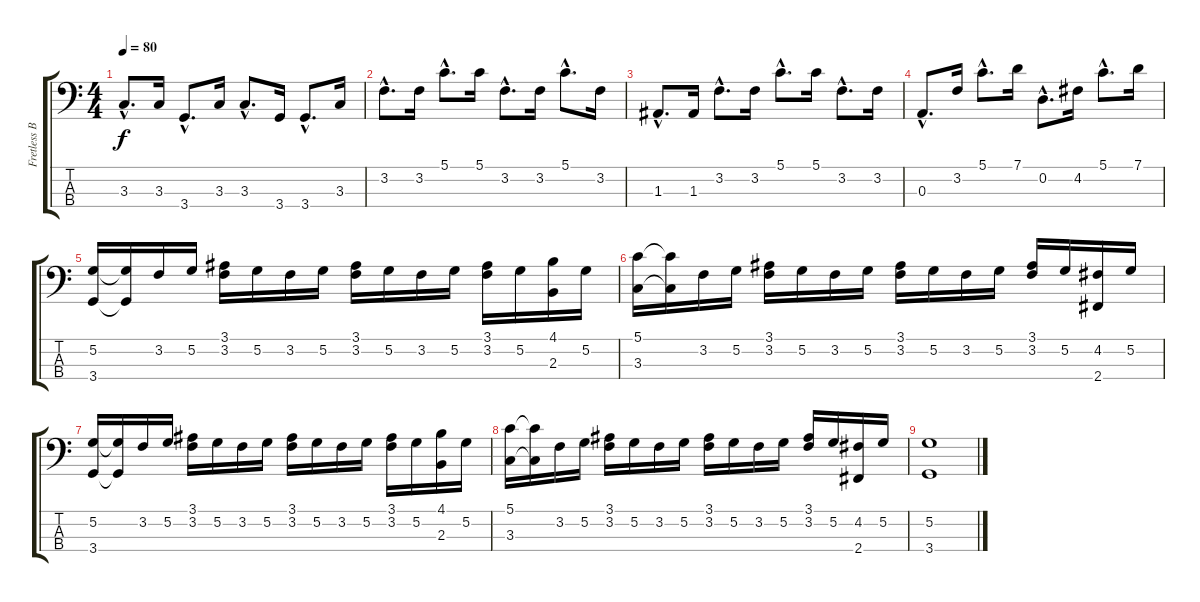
\track ("Fretless Bass" "Fretless B") {instrument fretlessbass}
\staff {score tabs}
\tuning (G2 D2 A1 E1) {hide}
\ts (4 4)
\tempo 80
\clef f4
\ks c
3.3{hac}.8{d dy f} 3.3.16 3.4{hac}.8{d} 3.3.16 3.3{hac}.8{d} 3.4.16 3.4{hac}.8{d} 3.3.16 |
3.2{hac}.8{d} 3.2.16 5.1{hac}.8{d} 5.1.16 3.2{hac}.8{d} 3.2.16 5.1{hac}.8{d} 3.2.16 |
1.3{hac}.8{d} 1.3.16 3.2{hac}.8{d} 3.2.16 5.1{hac}.8{d} 5.1.16 3.2{hac}.8{d} 3.2.16 |
0.3{hac}.8{d} 3.2.16 5.1{hac}.8{d} 7.1.16 0.2{hac}.8{d} 4.2.16 5.1{hac}.8{d} 7.1.16 |
(5.2 3.4).16 (5.2{t} 3.4{t}).16 3.2.16 5.2.16 (3.1 3.2).16 5.2.16 3.2.16 5.2.16 (3.1 3.2).16 5.2.16 3.2.16 5.2.16 (3.1 3.2).16 5.2.16 (4.1 2.3).16 5.2.16 |
(5.1 3.3).16 (5.1{t} 3.3{t}).16 3.2.16 5.2.16 (3.1 3.2).16 5.2.16 3.2.16 5.2.16 (3.1 3.2).16 5.2.16 3.2.16 5.2.16 (3.1 3.2).16 5.2.16 (4.2 2.4).16 5.2.16 |
(5.2 3.4).16 (5.2{t} 3.4{t}).16 3.2.16 5.2.16 (3.1 3.2).16 5.2.16 3.2.16 5.2.16 (3.1 3.2).16 5.2.16 3.2.16 5.2.16 (3.1 3.2).16 5.2.16 (4.1 2.3).16 5.2.16 |
(5.1 3.3).16 (5.1{t} 3.3{t}).16 3.2.16 5.2.16 (3.1 3.2).16 5.2.16 3.2.16 5.2.16 (3.1 3.2).16 5.2.16 3.2.16 5.2.16 (3.1 3.2).16 5.2.16 (4.2 2.4).16 5.2.16 |
(5.2 3.4).1
